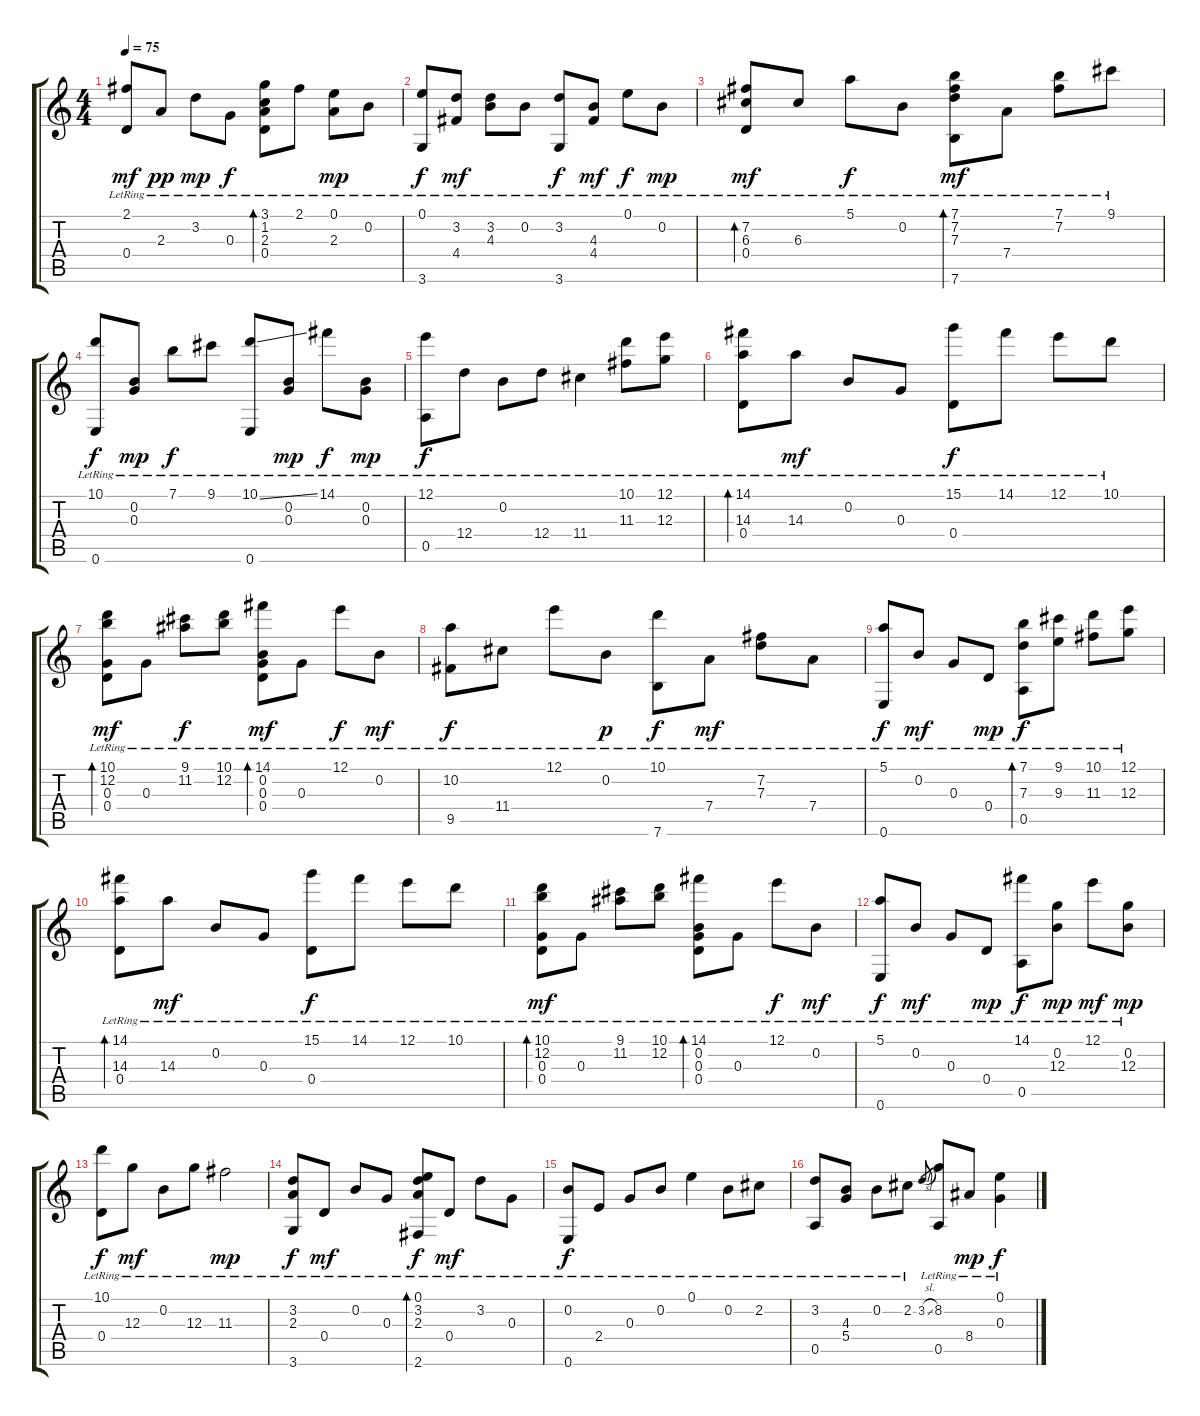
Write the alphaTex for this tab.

\track "" {instrument acousticguitarnylon}
\staff {score tabs}
\tuning (E4 B3 G3 D3 A2 E2) {hide}
\ts (4 4)
\tempo 75
\clef g2
\ks c
(2.1{lr} 0.4{lr}).8{dy mf} 2.3{lr}.8{dy pp} 3.2{lr}.8{dy mp} 0.3{lr}.8{dy f} (3.1{lr} 1.2{lr} 2.3{lr} 0.4{lr}).8{bd 480} 2.1{lr}.8 (0.1{lr} 2.3{lr}).8{dy mp} 0.2{lr}.8 |
(0.1{lr} 3.6{lr}).8{dy f} (3.2{lr} 4.4{lr}).8{dy mf} (3.2{lr} 4.3{lr}).8 0.2{lr}.8 (3.2{lr} 3.6{lr}).8{dy f} (4.3{lr} 4.4{lr}).8{dy mf} 0.1{lr}.8{dy f} 0.2{lr}.8{dy mp} |
(7.2{lr} 6.3{lr} 0.4{lr}).8{bd 480 dy mf} 6.3{lr}.8 5.1{lr}.8{dy f} 0.2{lr}.8 (7.1{lr} 7.2{lr} 7.3{lr} 7.6{lr}).8{bd 480 dy mf} 7.4{lr}.8 (7.1{lr} 7.2{lr}).8 9.1{lr}.8 |
(10.1{lr} 0.6{lr}).8{dy f} (0.2{lr} 0.3{lr}).8{dy mp} 7.1{lr}.8{dy f} 9.1{lr}.8 (10.1{ss lr} 0.6{lr}).8 (0.2{lr} 0.3{lr}).8{dy mp} 14.1{lr}.8{dy f} (0.2{lr} 0.3{lr}).8{dy mp} |
(12.1{lr} 0.5{lr}).8{dy f} 12.4{lr}.8 0.2{lr}.8 12.4{lr}.8 11.4{lr}.4 (10.1{lr} 11.3{lr}).8 (12.1{lr} 12.3{lr}).8 |
(14.1{lr} 14.3{lr} 0.4{lr}).8{bd 480} 14.3{lr}.8{dy mf} 0.2{lr}.8 0.3{lr}.8 (15.1{lr} 0.4{lr}).8{dy f} 14.1{lr}.8 12.1{lr}.8 10.1{lr}.8 |
(10.1{lr} 12.2{lr} 0.3{lr} 0.4{lr}).8{bd 480 dy mf} 0.3{lr}.8 (9.1{lr} 11.2{lr}).8{dy f} (10.1{lr} 12.2{lr}).8 (14.1{lr} 0.2{lr} 0.3{lr} 0.4{lr}).8{bd 480 dy mf} 0.3{lr}.8 12.1{lr}.8{dy f} 0.2{lr}.8{dy mf} |
(10.2{lr} 9.5{lr}).8{dy f} 11.4{lr}.8 12.1{lr}.8 0.2{lr}.8{dy p} (10.1{lr} 7.6{lr}).8{dy f} 7.4{lr}.8{dy mf} (7.2{lr} 7.3{lr}).8 7.4{lr}.8 |
(5.1{lr} 0.6{lr}).8{dy f} 0.2{lr}.8{dy mf} 0.3{lr}.8 0.4{lr}.8{dy mp} (7.1{lr} 7.3{lr} 0.5{lr}).8{bd 480 dy f} (9.1{lr} 9.3{lr}).8 (10.1{lr} 11.3{lr}).8 (12.1{lr} 12.3{lr}).8 |
(14.1{lr} 14.3{lr} 0.4{lr}).8{bd 480} 14.3{lr}.8{dy mf} 0.2{lr}.8 0.3{lr}.8 (15.1{lr} 0.4{lr}).8{dy f} 14.1{lr}.8 12.1{lr}.8 10.1{lr}.8 |
(10.1{lr} 12.2{lr} 0.3{lr} 0.4{lr}).8{bd 480 dy mf} 0.3{lr}.8 (9.1{lr} 11.2{lr}).8 (10.1{lr} 12.2{lr}).8 (14.1{lr} 0.2{lr} 0.3{lr} 0.4{lr}).8{bd 480} 0.3{lr}.8 12.1{lr}.8{dy f} 0.2{lr}.8{dy mf} |
(5.1{lr} 0.6{lr}).8{dy f} 0.2{lr}.8{dy mf} 0.3{lr}.8 0.4{lr}.8{dy mp} (14.1{lr} 0.5{lr}).8{dy f} (0.2{lr} 12.3{lr}).8{dy mp} 12.1{lr}.8{dy mf} (0.2{lr} 12.3{lr}).8{dy mp} |
(10.1{lr} 0.4{lr}).8{dy f} 12.3{lr}.8{dy mf} 0.2{lr}.8 12.3{lr}.8 11.3{lr}.2{dy mp} |
(3.2{lr} 2.3{lr} 3.6{lr}).8{dy f} 0.4{lr}.8{dy mf} 0.2{lr}.8 0.3{lr}.8 (0.1{lr} 3.2{lr} 2.3{lr} 2.6{lr}).8{bd 240 dy f} 0.4{lr}.8{dy mf} 3.2{lr}.8 0.3{lr}.8 |
(0.2{lr} 0.6{lr}).8{dy f} 2.4{lr}.8 0.3{lr}.8 0.2{lr}.8 0.1{lr}.4 0.2{lr}.8 2.2{lr}.8 |
(3.2{lr} 0.5{lr}).8 (4.3{lr} 5.4{lr}).8 0.2{lr}.8 2.2{lr}.8 3.2{sl}.8{gr} (8.2{lr} 0.5{lr}).8 8.4{lr}.8{dy mp} (0.1{lr} 0.3{lr}).4{dy f}
